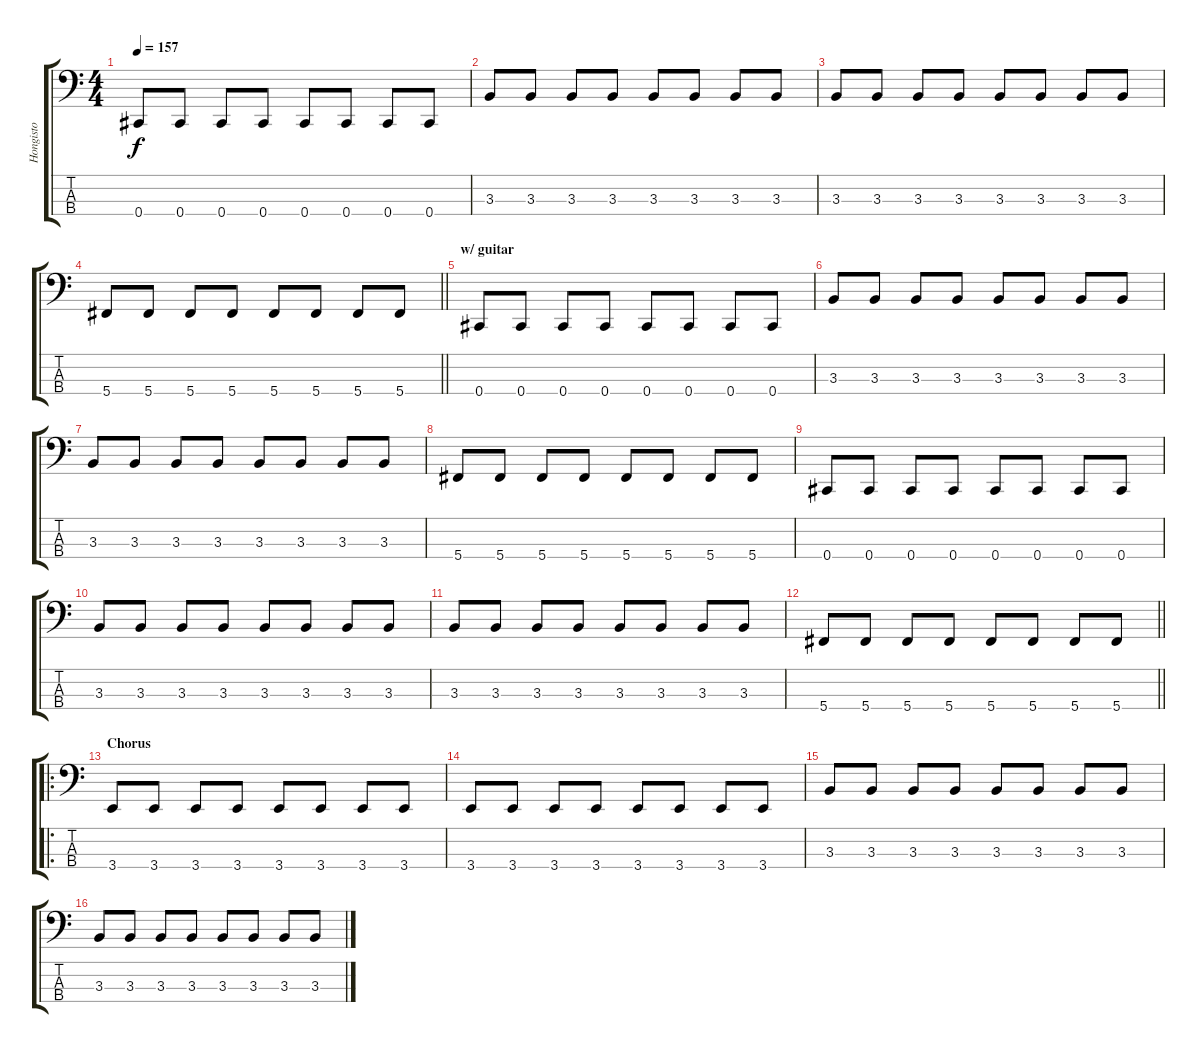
\track ("Hongisto" "Hongisto") {instrument electricbassfinger}
\staff {score tabs}
\tuning (Gb2 Db2 Ab1 Db1) {hide}
\ts (4 4)
\tempo 157
\clef f4
\ks c
0.4.8{dy f} 0.4.8 0.4.8 0.4.8 0.4.8 0.4.8 0.4.8 0.4.8 |
3.3.8 3.3.8 3.3.8 3.3.8 3.3.8 3.3.8 3.3.8 3.3.8 |
3.3.8 3.3.8 3.3.8 3.3.8 3.3.8 3.3.8 3.3.8 3.3.8 |
\barLineRight lightlight
5.4.8 5.4.8 5.4.8 5.4.8 5.4.8 5.4.8 5.4.8 5.4.8 |
\section ("" "w/ guitar")
0.4.8 0.4.8 0.4.8 0.4.8 0.4.8 0.4.8 0.4.8 0.4.8 |
3.3.8 3.3.8 3.3.8 3.3.8 3.3.8 3.3.8 3.3.8 3.3.8 |
3.3.8 3.3.8 3.3.8 3.3.8 3.3.8 3.3.8 3.3.8 3.3.8 |
5.4.8 5.4.8 5.4.8 5.4.8 5.4.8 5.4.8 5.4.8 5.4.8 |
0.4.8 0.4.8 0.4.8 0.4.8 0.4.8 0.4.8 0.4.8 0.4.8 |
3.3.8 3.3.8 3.3.8 3.3.8 3.3.8 3.3.8 3.3.8 3.3.8 |
3.3.8 3.3.8 3.3.8 3.3.8 3.3.8 3.3.8 3.3.8 3.3.8 |
\barLineRight lightlight
5.4.8 5.4.8 5.4.8 5.4.8 5.4.8 5.4.8 5.4.8 5.4.8 |
\ro
\section ("" "Chorus")
3.4.8 3.4.8 3.4.8 3.4.8 3.4.8 3.4.8 3.4.8 3.4.8 |
3.4.8 3.4.8 3.4.8 3.4.8 3.4.8 3.4.8 3.4.8 3.4.8 |
3.3.8 3.3.8 3.3.8 3.3.8 3.3.8 3.3.8 3.3.8 3.3.8 |
3.3.8 3.3.8 3.3.8 3.3.8 3.3.8 3.3.8 3.3.8 3.3.8
